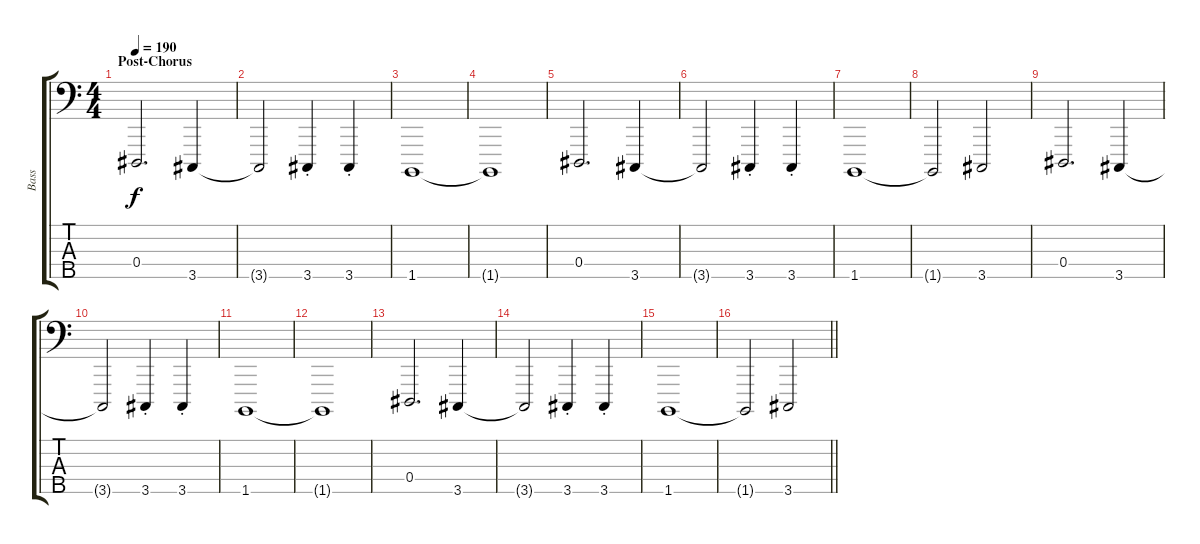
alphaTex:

\track ("Bass" "Bass") {instrument lead8bassandlead}
\staff {score tabs}
\tuning (Gb2 Db2 Ab1 Eb1 Bb0) {hide}
\ts (4 4)
\section ("" "Post-Chorus")
\tempo 190
\clef f4
\ks c
0.4.2{d dy f} 3.5.4 |
3.5{t}.2 3.5{st}.4 3.5{st}.4 |
1.5.1 |
1.5{t}.1 |
0.4.2{d} 3.5.4 |
3.5{t}.2 3.5{st}.4 3.5{st}.4 |
1.5.1 |
1.5{t}.2 3.5.2 |
0.4.2{d} 3.5.4 |
3.5{t}.2 3.5{st}.4 3.5{st}.4 |
1.5.1 |
1.5{t}.1 |
0.4.2{d} 3.5.4 |
3.5{t}.2 3.5{st}.4 3.5{st}.4 |
1.5.1 |
\barLineRight lightlight
1.5{t}.2 3.5.2
